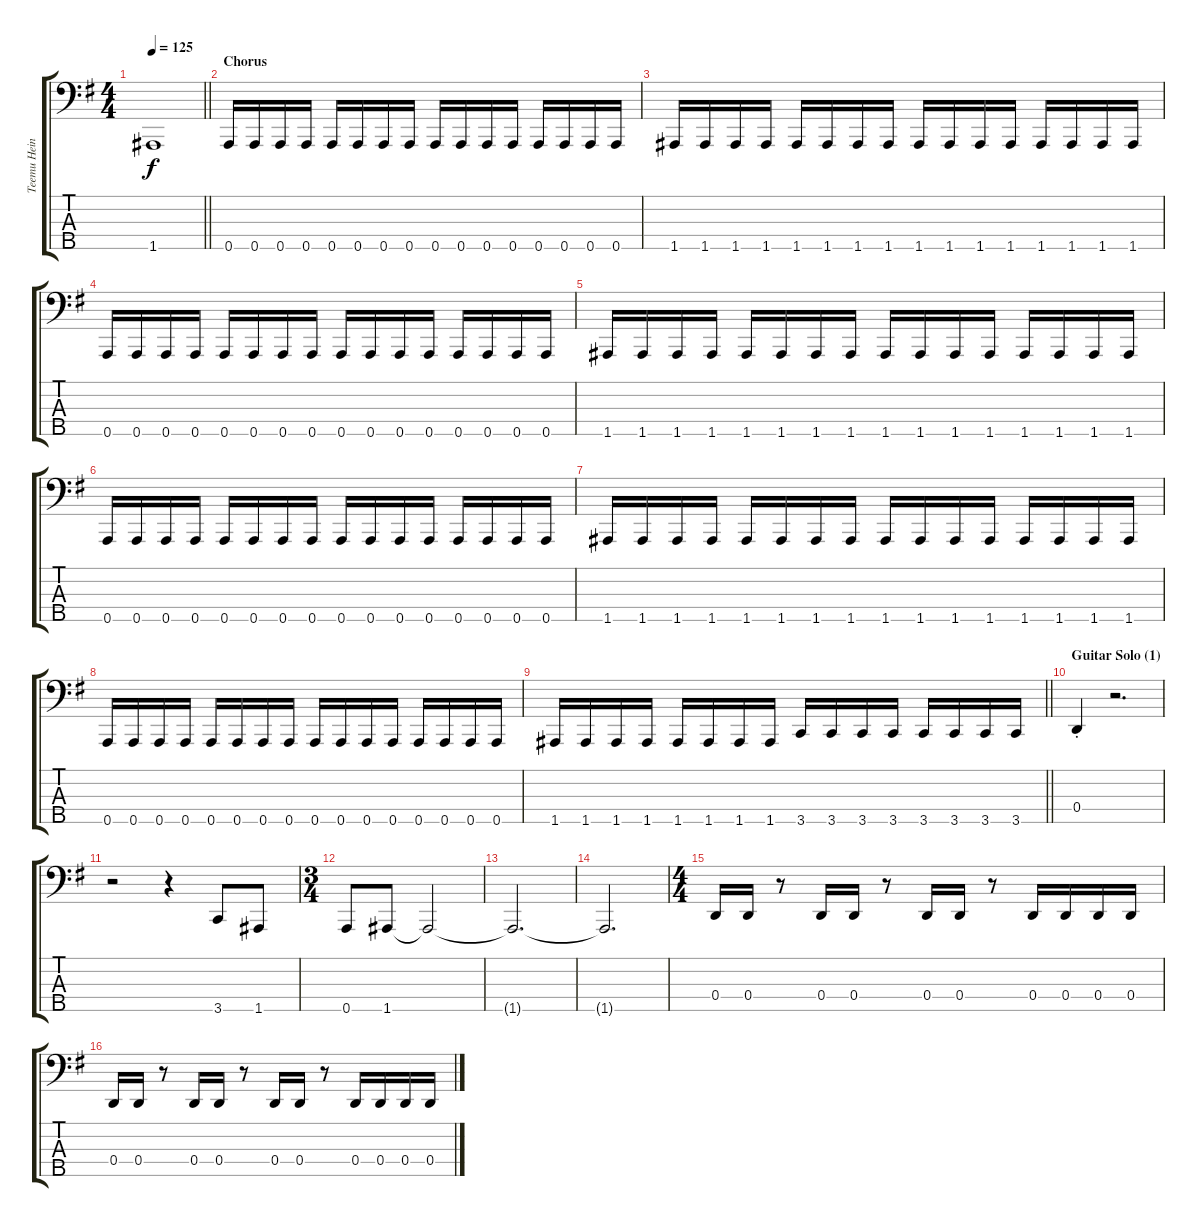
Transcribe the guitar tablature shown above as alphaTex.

\track ("Teemu Heinola (bass)" "Teemu Hein") {instrument electricbasspick}
\staff {score tabs}
\tuning (F2 C2 G1 D1 A0) {hide}
\ts (4 4)
\tempo 125
\clef f4
\barLineRight lightlight
\ks g
1.5{t}.1{dy f} |
\section ("" "Chorus")
\ks eminor
0.5.16 0.5.16 0.5.16 0.5.16 0.5.16 0.5.16 0.5.16 0.5.16 0.5.16 0.5.16 0.5.16 0.5.16 0.5.16 0.5.16 0.5.16 0.5.16 |
1.5.16 1.5.16 1.5.16 1.5.16 1.5.16 1.5.16 1.5.16 1.5.16 1.5.16 1.5.16 1.5.16 1.5.16 1.5.16 1.5.16 1.5.16 1.5.16 |
0.5.16 0.5.16 0.5.16 0.5.16 0.5.16 0.5.16 0.5.16 0.5.16 0.5.16 0.5.16 0.5.16 0.5.16 0.5.16 0.5.16 0.5.16 0.5.16 |
1.5.16 1.5.16 1.5.16 1.5.16 1.5.16 1.5.16 1.5.16 1.5.16 1.5.16 1.5.16 1.5.16 1.5.16 1.5.16 1.5.16 1.5.16 1.5.16 |
0.5.16 0.5.16 0.5.16 0.5.16 0.5.16 0.5.16 0.5.16 0.5.16 0.5.16 0.5.16 0.5.16 0.5.16 0.5.16 0.5.16 0.5.16 0.5.16 |
1.5.16 1.5.16 1.5.16 1.5.16 1.5.16 1.5.16 1.5.16 1.5.16 1.5.16 1.5.16 1.5.16 1.5.16 1.5.16 1.5.16 1.5.16 1.5.16 |
0.5.16 0.5.16 0.5.16 0.5.16 0.5.16 0.5.16 0.5.16 0.5.16 0.5.16 0.5.16 0.5.16 0.5.16 0.5.16 0.5.16 0.5.16 0.5.16 |
\barLineRight lightlight
1.5.16 1.5.16 1.5.16 1.5.16 1.5.16 1.5.16 1.5.16 1.5.16 3.5.16 3.5.16 3.5.16 3.5.16 3.5.16 3.5.16 3.5.16 3.5.16 |
\section ("" "Guitar Solo (1)")
0.4{st}.4 r.2{d} |
r.2 r.4 3.5.8 1.5.8 |
\ts (3 4)
0.5.8 1.5.8 1.5{t}.2 |
1.5{t}.2{d} |
1.5{t}.2{d} |
\ts (4 4)
0.4.16 0.4.16 r.8 0.4.16 0.4.16 r.8 0.4.16 0.4.16 r.8 0.4.16 0.4.16 0.4.16 0.4.16 |
0.4.16 0.4.16 r.8 0.4.16 0.4.16 r.8 0.4.16 0.4.16 r.8 0.4.16 0.4.16 0.4.16 0.4.16
